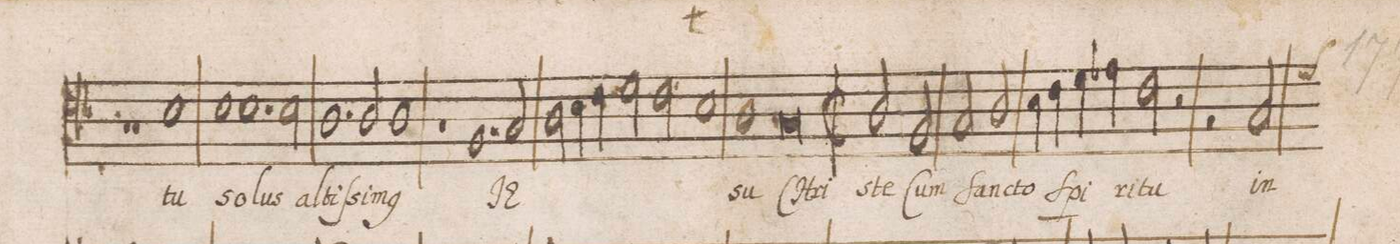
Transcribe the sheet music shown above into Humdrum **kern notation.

**kern	**text
*I"TENOR	*
*clefC4	*
*k[b-]	*
*met(C|)	*
*M3/1	*
=57-	=57-
1r	.
1r	.
1B-	tu
=58-	=58-
1B-	so-
1.B-	-lus
2B-\	al-
=59-	=59-
1.A	-tiſ-
2A/	-si-
1A	-mus
=60-	=60-
1r	.
1.F	JE-
2G/	.
=61-	=61-
2A\	.
4B-\	.
4c\	.
2d\	.
2c\	.
1B-	.
=62-	=62-
1A	-su
0G	CHri-
=63-	=63-
*M2/1	*
*met(C|)	*
2A/	-ste
2F/	Cum
2G/	San-
2A/	-cto
=64-	=64-
4B-\	Spi-
4c\	.
4d\	.
4e-X\	-ri-
2c\	-tu
2r	.
=65-	=65-
2r	.
2G/	in
*custos:d	*
*-	*-
